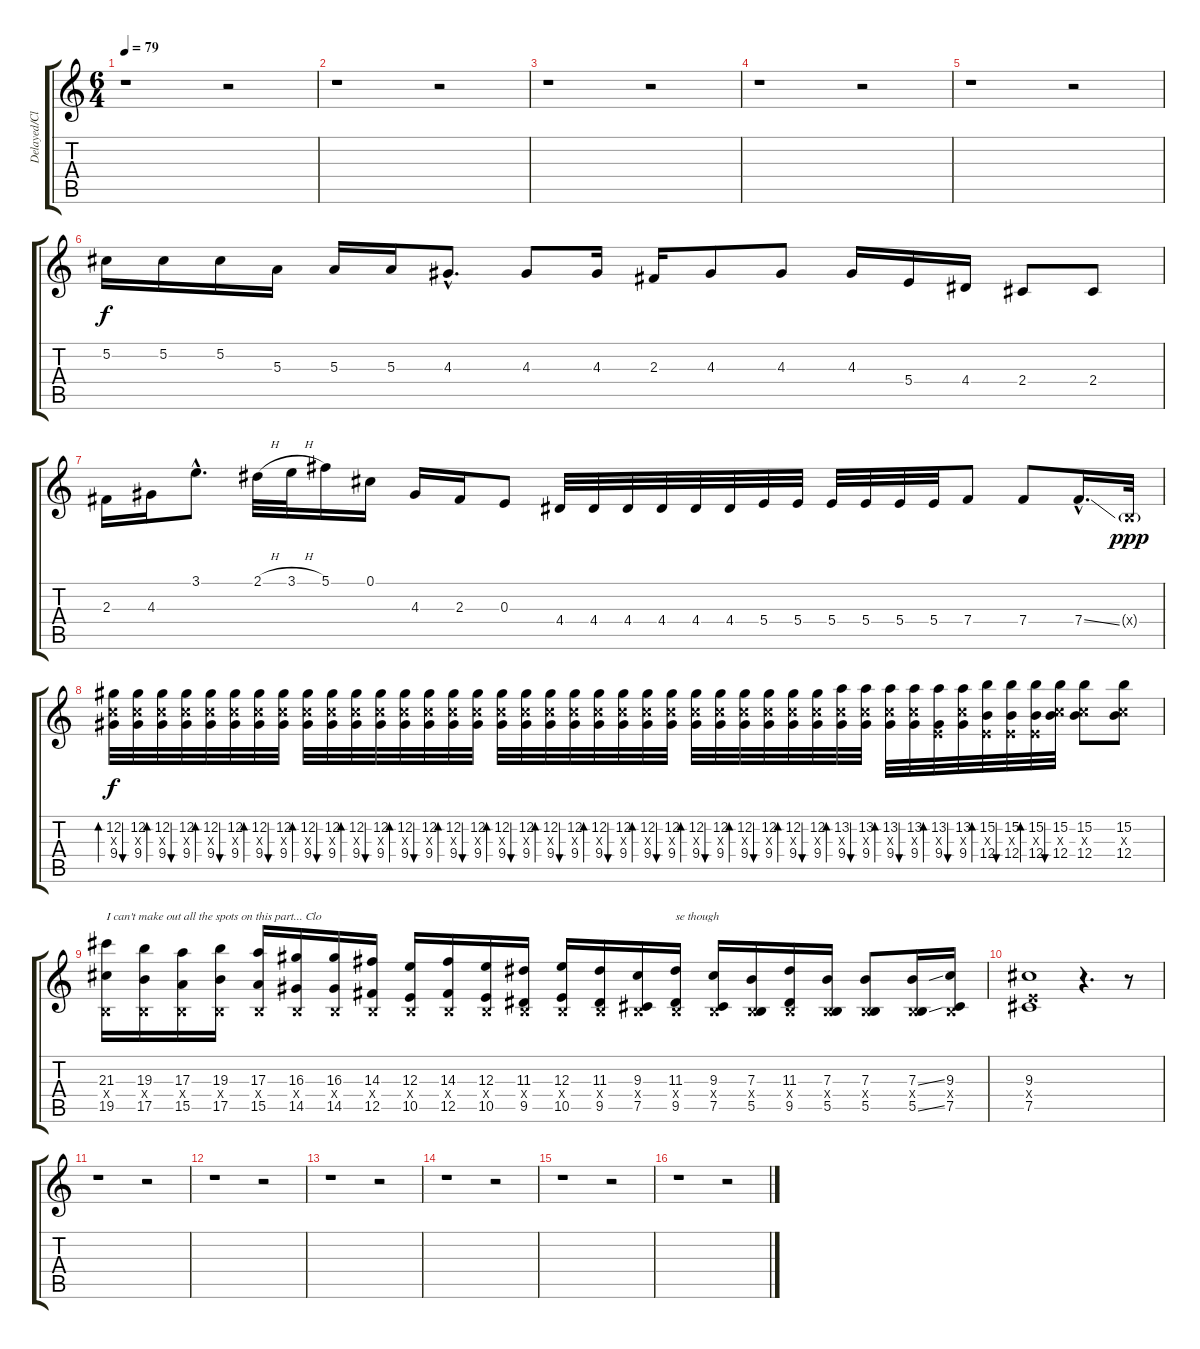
\track ("Delayed/Clean Guitar" "Delayed/Cl") {instrument electricguitarjazz}
\staff {score tabs}
\tuning (Db4 Ab3 E3 B2 Gb2 B1) {hide}
\ts (6 4)
\tempo 79
\clef g2
\ks c
r.1{dy pp} r.2 |
r.1 r.2 |
r.1 r.2 |
r.1 r.2 |
r.1 r.2 |
5.2.16{dy f volume 13 balance 8 instrument distortionguitar} 5.2.16 5.2.16 5.3.16 5.3.16 5.3.16 4.3{hac}.8{d} 4.3.8 4.3.16 2.3.16 4.3.8 4.3.8 4.3.16 5.4.16 4.4.16 2.4.8 2.4.8 |
2.3.16{volume 13 instrument distortionguitar} 4.3.16 3.1{hac}.8{d} 2.1{h}.32 3.1{h}.32 5.1.16 0.1.16 4.3.16 2.3.16 0.3.8 4.4.32 4.4.32 4.4.32 4.4.32 4.4.32 4.4.32 5.4.32 5.4.32 5.4.32 5.4.32 5.4.32 5.4.32 7.4.8 7.4.8 7.4{ss hac}.16{d} 0.4{g x}.32{dy ppp} |
(12.2 8.3{x} 9.4).32{bd 60 dy f instrument distortionguitar} (12.2 8.3{x} 9.4).32{bu 60} (12.2 8.3{x} 9.4).32{bd 60} (12.2 8.3{x} 9.4).32{bu 60} (12.2 8.3{x} 9.4).32{bd 60} (12.2 8.3{x} 9.4).32{bu 60} (12.2 8.3{x} 9.4).32{bd 60} (12.2 8.3{x} 9.4).32{bu 60} (12.2 8.3{x} 9.4).32{bd 60} (12.2 8.3{x} 9.4).32{bu 60} (12.2 8.3{x} 9.4).32{bd 60} (12.2 8.3{x} 9.4).32{bu 60} (12.2 8.3{x} 9.4).32{bd 60} (12.2 8.3{x} 9.4).32{bu 60} (12.2 8.3{x} 9.4).32{bd 60} (12.2 8.3{x} 9.4).32{bu 60} (12.2 8.3{x} 9.4).32{bd 60} (12.2 8.3{x} 9.4).32{bu 60} (12.2 8.3{x} 9.4).32{bd 60} (12.2 8.3{x} 9.4).32{bu 60} (12.2 8.3{x} 9.4).32{bd 60} (12.2 8.3{x} 9.4).32{bu 60} (12.2 8.3{x} 9.4).32{bd 60} (12.2 8.3{x} 9.4).32{bu 60} (12.2 8.3{x} 9.4).32{bd 60} (12.2 8.3{x} 9.4).32{bu 60} (12.2 8.3{x} 9.4).32{bd 60} (12.2 8.3{x} 9.4).32{bu 60} (12.2 8.3{x} 9.4).32{bd 60} (12.2 8.3{x} 9.4).32{bu 60} (13.2 8.3{x} 9.4).32{bd 60} (13.2 8.3{x} 9.4).32{bu 60} (13.2 8.3{x} 9.4).32{bd 60} (13.2 8.3{x} 9.4).32{bu 60} (13.2 0.3{x} 9.4).32{bd 60} (13.2 8.3{x} 9.4).32{bu 60} (15.2 0.3{x} 12.4).32{bd 60} (15.2 0.3{x} 12.4).32{bu 60} (15.2 0.3{x} 12.4).32{bd 60} (15.2 8.3{x} 12.4).32{bu 60} (15.2 8.3{x} 12.4).8 (15.2 8.3{x} 12.4).8 |
(21.3 0.4{x} 19.5).16{txt "I can't make out all the spots on this part... Clo" instrument distortionguitar} (19.3 0.4{x} 17.5).16 (17.3 0.4{x} 15.5).16 (19.3 0.4{x} 17.5).16 (17.3 0.4{x} 15.5).16 (16.3 0.4{x} 14.5).16 (16.3 0.4{x} 14.5).16 (14.3 0.4{x} 12.5).16 (12.3 0.4{x} 10.5).16 (14.3 0.4{x} 12.5).16 (12.3 0.4{x} 10.5).16 (11.3 0.4{x} 9.5).16 (12.3 0.4{x} 10.5).16 (11.3 0.4{x} 9.5).16 (9.3 0.4{x} 7.5).16 (11.3 0.4{x} 9.5).16{txt "se though"} (9.3 0.4{x} 7.5).16 (7.3 0.4{x} 5.5).16 (11.3 0.4{x} 9.5).16 (7.3 0.4{x} 5.5).16 (7.3 0.4{x} 5.5).8 (7.3{ss} 0.4{x} 5.5{ss}).16 (9.3 0.4{x} 7.5).16 |
(9.3 5.4{x} 7.5).1{volume 0 instrument distortionguitar} r.4{d} r.8 |
r.1 r.2 |
r.1 r.2 |
r.1 r.2 |
r.1 r.2 |
r.1 r.2 |
r.1 r.2
